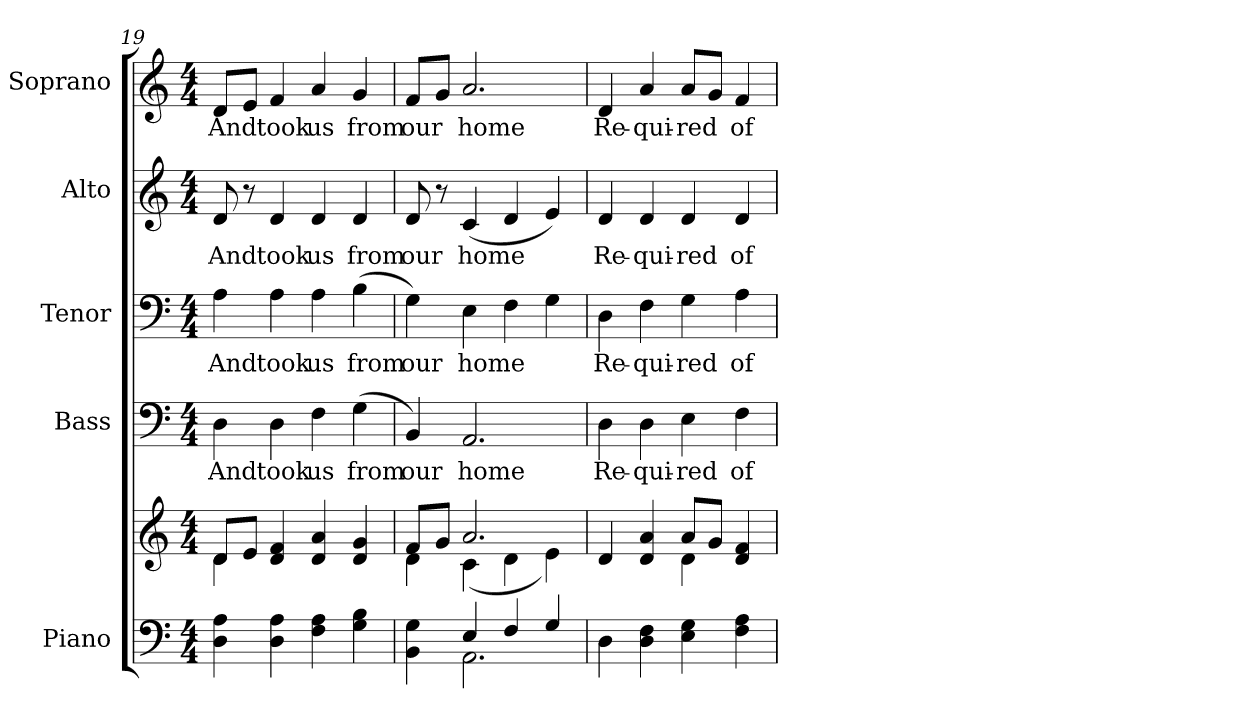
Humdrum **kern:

**kern	**kern	**kern	**text	**kern	**text	**kern	**text	**kern	**text
*part5	*part5	*part4	*part4	*part3	*part3	*part2	*part2	*part1	*part1
*staff6	*staff5	*staff4	*staff4	*staff3	*staff3	*staff2	*staff2	*staff1	*staff1
*I"Piano	*	*I"Bass	*	*I"Tenor	*	*I"Alto	*	*I"Soprano	*
*I'Pno.	*	*I'B.	*	*I'T.	*	*I'A.	*	*I'S.	*
*clefF4	*clefG2	*clefF4	*	*clefF4	*	*clefG2	*	*clefG2	*
*k[]	*k[]	*k[]	*	*k[]	*	*k[]	*	*k[]	*
*C:	*C:	*C:	*	*C:	*	*C:	*	*C:	*
*M4/4	*M4/4	*M4/4	*	*M4/4	*	*M4/4	*	*M4/4	*
=19	=19	=19	=19	=19	=19	=19	=19	=19	=19
*	*^	*	*	*	*	*	*	*	*
!	!	!	!	!LO:LY:b:color=#000000	!	!	!	!	!	!
!	!	!	!	!	!	!LO:LY:b:color=#000000	!	!	!	!
!	!	!	!	!	!	!	!	!LO:LY:b:color=#000000	!	!
!	!	!	!	!	!	!	!	!	!	!LO:LY:b:color=#000000
4Di\ 4Ai	8di/L	4di\	4Di\	And	4Ai\	And	8di/	And	8di/L	And
.	8ei/J	.	.	.	.	.	8r	.	8ei/J	.
!	!	!	!	!LO:LY:b:color=#000000	!	!	!	!	!	!
!	!	!	!	!	!	!LO:LY:b:color=#000000	!	!	!	!
!	!	!	!	!	!	!	!	!LO:LY:b:color=#000000	!	!
!	!	!	!	!	!	!	!	!	!	!LO:LY:b:color=#000000
4Di\ 4Ai	4di/ 4fi	4ryy	4Di\	took	4Ai\	took	4di/	took	4fi/	took
!	!	!	!	!LO:LY:b:color=#000000	!	!	!	!	!	!
!	!	!	!	!	!	!LO:LY:b:color=#000000	!	!	!	!
!	!	!	!	!	!	!	!	!LO:LY:b:color=#000000	!	!
!	!	!	!	!	!	!	!	!	!	!LO:LY:b:color=#000000
4Fi\ 4Ai	4di/ 4ai	2ryy	4Fi\	us	4Ai\	us	4di/	us	4ai/	us
!	!	!	!	!LO:LY:b:color=#000000	!	!	!	!	!	!
!	!	!	!	!	!	!LO:LY:b:color=#000000	!	!	!	!
!	!	!	!	!	!	!	!	!LO:LY:b:color=#000000	!	!
!	!	!	!	!	!	!	!	!	!	!LO:LY:b:color=#000000
4Gi\ 4Bi	4di/ 4gi	.	(4Gi\	from	(4Bi\	from	4di/	from	4gi/	from
=20	=20	=20	=20	=20	=20	=20	=20	=20	=20	=20
*^	*	*	*	*	*	*	*	*	*	*
!	!	!	!	!	!LO:LY:b:color=#000000	!	!	!	!	!	!
!	!	!	!	!	!	!	!LO:LY:b:color=#000000	!	!	!	!
!	!	!	!	!	!	!	!	!	!LO:LY:b:color=#000000	!	!
!	!	!	!	!	!	!	!	!	!	!	!LO:LY:b:color=#000000
4BBi\ 4Gi	4ryy	8fi/L	4di\	4BBi/)	our	4Gi\)	our	8di/	our	8fi/L	our
.	.	8gi/J	.	.	.	.	.	8r	.	8gi/J	.
!	!	!	!	!	!LO:LY:b:color=#000000	!	!	!	!	!	!
!	!	!	!	!	!	!	!LO:LY:b:color=#000000	!	!	!	!
!	!	!	!	!	!	!	!	!	!LO:LY:b:color=#000000	!	!
!	!	!	!	!	!	!	!	!	!	!	!LO:LY:b:color=#000000
4Ei/	2.AAi\	2.ai/	(4ci\	2.AAi/	home	4Ei\	home	(4ci/	home	2.ai/	home
4Fi/	.	.	4di\	.	.	4Fi\	.	4di/	.	.	.
4Gi/	.	.	4ei\)	.	.	4Gi\	.	4ei/)	.	.	.
*v	*v	*	*	*	*	*	*	*	*	*	*
!!LO:PB:g=z
=21	=21	=21	=21	=21	=21	=21	=21	=21	=21	=21
!	!	!	!	!LO:LY:b:color=#000000	!	!	!	!	!	!
!	!	!	!	!	!	!LO:LY:b:color=#000000	!	!	!	!
!	!	!	!	!	!	!	!	!LO:LY:b:color=#000000	!	!
!	!	!	!	!	!	!	!	!	!	!LO:LY:b:color=#000000
4Di\	4di/	2ryy	4Di\	Re-	4Di\	Re-	4di/	Re-	4di/	Re-
!	!	!	!	!LO:LY:b:color=#000000	!	!	!	!	!	!
!	!	!	!	!	!	!LO:LY:b:color=#000000	!	!	!	!
!	!	!	!	!	!	!	!	!LO:LY:b:color=#000000	!	!
!	!	!	!	!	!	!	!	!	!	!LO:LY:b:color=#000000
4Di\ 4Fi	4di/ 4ai	.	4Di\	-qui-	4Fi\	-qui-	4di/	-qui-	4ai/	-qui-
!	!	!	!	!LO:LY:b:color=#000000	!	!	!	!	!	!
!	!	!	!	!	!	!LO:LY:b:color=#000000	!	!	!	!
!	!	!	!	!	!	!	!	!LO:LY:b:color=#000000	!	!
!	!	!	!	!	!	!	!	!	!	!LO:LY:b:color=#000000
4Ei\ 4Gi	8ai/L	4di\	4Ei\	-red	4Gi\	-red	4di/	-red	8ai/L	-red
.	8gi/J	.	.	.	.	.	.	.	8gi/J	.
!	!	!	!	!LO:LY:b:color=#000000	!	!	!	!	!	!
!	!	!	!	!	!	!LO:LY:b:color=#000000	!	!	!	!
!	!	!	!	!	!	!	!	!LO:LY:b:color=#000000	!	!
!	!	!	!	!	!	!	!	!	!	!LO:LY:b:color=#000000
4Fi\ 4Ai	4di/ 4fi	4ryy	4Fi\	of	4Ai\	of	4di/	of	4fi/	of
*	*v	*v	*	*	*	*	*	*	*	*
=	=	=	=	=	=	=	=	=	=
*-	*-	*-	*-	*-	*-	*-	*-	*-	*-
